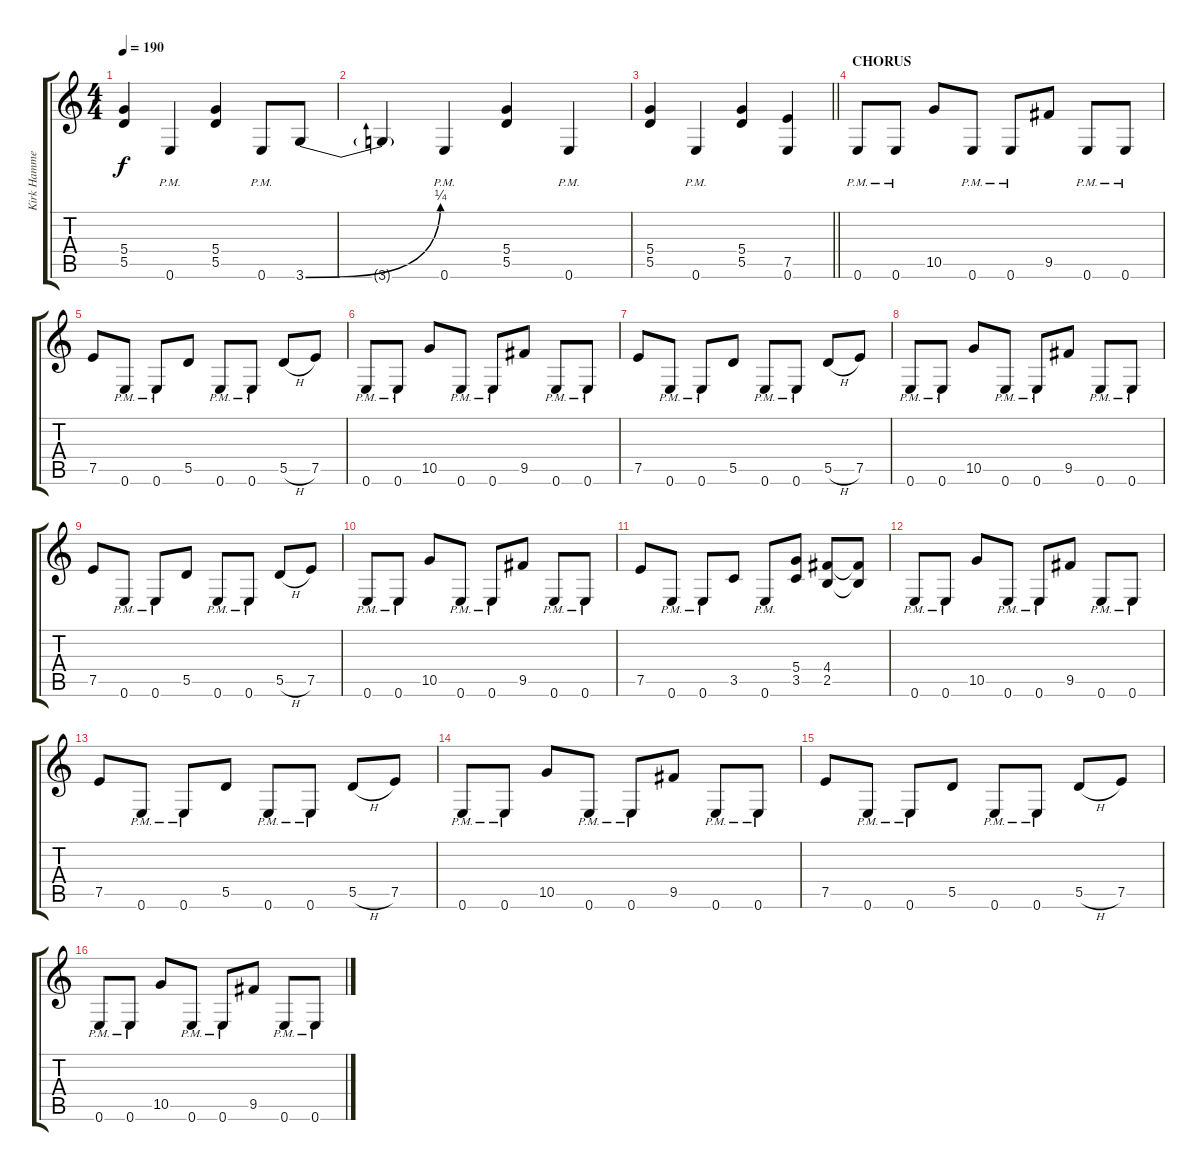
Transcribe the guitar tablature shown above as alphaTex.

\track ("Kirk Hammett - lead and rhythm guitar" "Kirk Hamme") {instrument distortionguitar}
\staff {score tabs}
\tuning (E4 B3 G3 D3 A2 E2) {hide}
\ts (4 4)
\tempo 190
\clef g2
\ks c
(5.4 5.5).4{dy f} 0.6{pm}.4 (5.4 5.5).4 0.6{pm}.8 3.6{be (bend 0 0 60 1)}.8 |
3.6{t}.4 0.6{pm}.4 (5.4 5.5).4 0.6{pm}.4 |
\barLineRight lightlight
(5.4 5.5).4 0.6{pm}.4 (5.4 5.5).4 (7.5 0.6).4 |
\section ("" "CHORUS")
0.6{pm}.8 0.6{pm}.8 10.5.8 0.6{pm}.8 0.6{pm}.8 9.5.8 0.6{pm}.8 0.6{pm}.8 |
7.5.8 0.6{pm}.8 0.6{pm}.8 5.5.8 0.6{pm}.8 0.6{pm}.8 5.5{h}.8 7.5.8 |
0.6{pm}.8 0.6{pm}.8 10.5.8 0.6{pm}.8 0.6{pm}.8 9.5.8 0.6{pm}.8 0.6{pm}.8 |
7.5.8 0.6{pm}.8 0.6{pm}.8 5.5.8 0.6{pm}.8 0.6{pm}.8 5.5{h}.8 7.5.8 |
0.6{pm}.8 0.6{pm}.8 10.5.8 0.6{pm}.8 0.6{pm}.8 9.5.8 0.6{pm}.8 0.6{pm}.8 |
7.5.8 0.6{pm}.8 0.6{pm}.8 5.5.8 0.6{pm}.8 0.6{pm}.8 5.5{h}.8 7.5.8 |
0.6{pm}.8 0.6{pm}.8 10.5.8 0.6{pm}.8 0.6{pm}.8 9.5.8 0.6{pm}.8 0.6{pm}.8 |
7.5.8 0.6{pm}.8 0.6{pm}.8 3.5.8 0.6{pm}.8 (5.4 3.5).8 (4.4 2.5).8 (4.4{t} 2.5{t}).8 |
0.6{pm}.8 0.6{pm}.8 10.5.8 0.6{pm}.8 0.6{pm}.8 9.5.8 0.6{pm}.8 0.6{pm}.8 |
7.5.8 0.6{pm}.8 0.6{pm}.8 5.5.8 0.6{pm}.8 0.6{pm}.8 5.5{h}.8 7.5.8 |
0.6{pm}.8 0.6{pm}.8 10.5.8 0.6{pm}.8 0.6{pm}.8 9.5.8 0.6{pm}.8 0.6{pm}.8 |
7.5.8 0.6{pm}.8 0.6{pm}.8 5.5.8 0.6{pm}.8 0.6{pm}.8 5.5{h}.8 7.5.8 |
0.6{pm}.8 0.6{pm}.8 10.5.8 0.6{pm}.8 0.6{pm}.8 9.5.8 0.6{pm}.8 0.6{pm}.8
